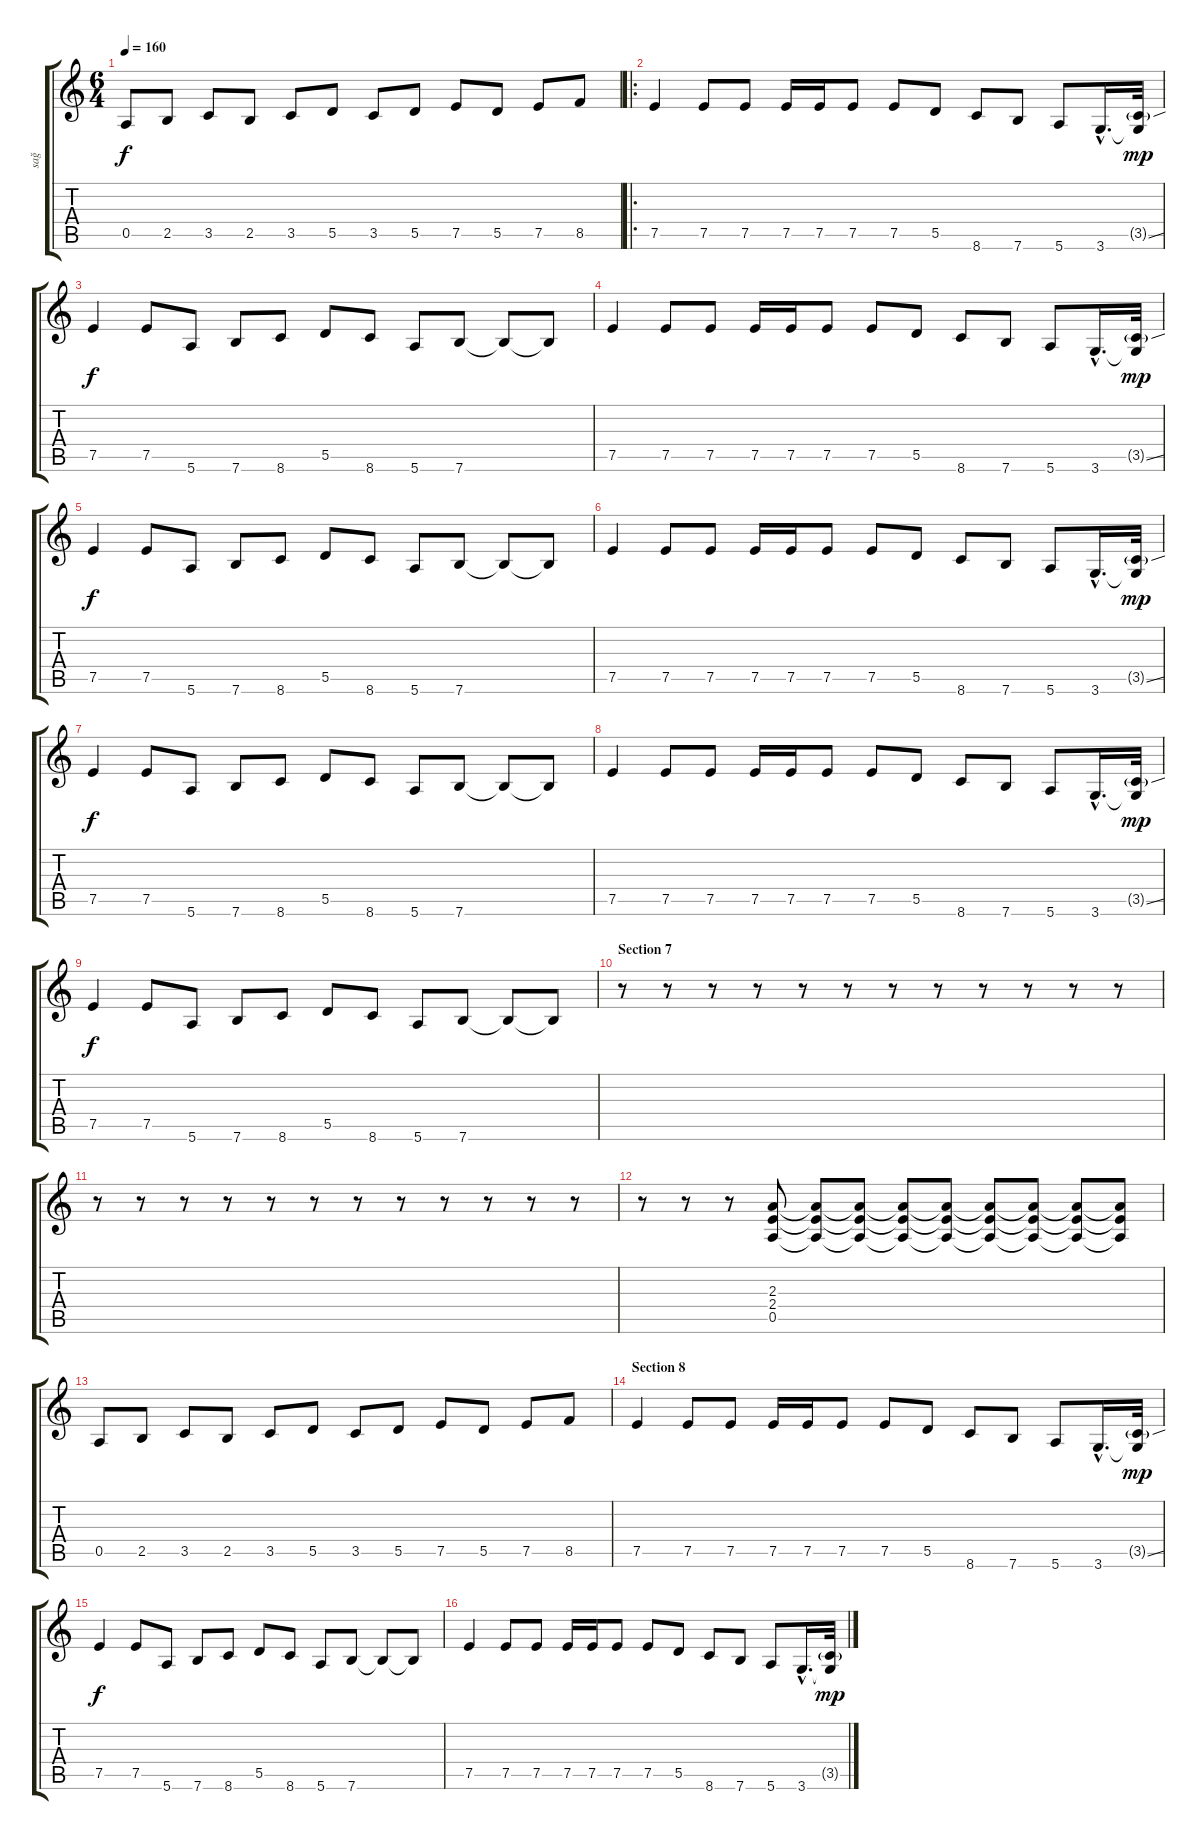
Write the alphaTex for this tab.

\track ("sağ" "sağ") {instrument overdrivenguitar}
\staff {score tabs}
\tuning (E4 B3 G3 D3 A2 E2) {hide}
\ts (6 4)
\tempo 160
\clef g2
\ks c
0.5.8{dy f} 2.5.8 3.5.8 2.5.8 3.5.8 5.5.8 3.5.8 5.5.8 7.5.8 5.5.8 7.5.8 8.5.8 |
\ro
7.5.4 7.5.8 7.5.8 7.5.16 7.5.16 7.5.8 7.5.8 5.5.8 8.6.8 7.6.8 5.6.8 3.6{hac}.16{d} (3.5{ss g} 3.6{t}).32{dy mp} |
7.5.4{dy f} 7.5.8 5.6.8 7.6.8 8.6.8 5.5.8 8.6.8 5.6.8 7.6.8 7.6{t}.8 7.6{t}.8 |
7.5.4 7.5.8 7.5.8 7.5.16 7.5.16 7.5.8 7.5.8 5.5.8 8.6.8 7.6.8 5.6.8 3.6{hac}.16{d} (3.5{ss g} 3.6{t}).32{dy mp} |
7.5.4{dy f} 7.5.8 5.6.8 7.6.8 8.6.8 5.5.8 8.6.8 5.6.8 7.6.8 7.6{t}.8 7.6{t}.8 |
7.5.4 7.5.8 7.5.8 7.5.16 7.5.16 7.5.8 7.5.8 5.5.8 8.6.8 7.6.8 5.6.8 3.6{hac}.16{d} (3.5{ss g} 3.6{t}).32{dy mp} |
7.5.4{dy f} 7.5.8 5.6.8 7.6.8 8.6.8 5.5.8 8.6.8 5.6.8 7.6.8 7.6{t}.8 7.6{t}.8 |
7.5.4 7.5.8 7.5.8 7.5.16 7.5.16 7.5.8 7.5.8 5.5.8 8.6.8 7.6.8 5.6.8 3.6{hac}.16{d} (3.5{ss g} 3.6{t}).32{dy mp} |
7.5.4{dy f} 7.5.8 5.6.8 7.6.8 8.6.8 5.5.8 8.6.8 5.6.8 7.6.8 7.6{t}.8 7.6{t}.8 |
\section ("" "Section 7")
r.8 r.8 r.8 r.8 r.8 r.8 r.8 r.8 r.8 r.8 r.8 r.8 |
r.8 r.8 r.8 r.8 r.8 r.8 r.8 r.8 r.8 r.8 r.8 r.8 |
r.8 r.8 r.8 (2.3 2.4 0.5).8 (2.3{t} 2.4{t} 0.5{t}).8 (2.3{t} 2.4{t} 0.5{t}).8 (2.3{t} 2.4{t} 0.5{t}).8 (2.3{t} 2.4{t} 0.5{t}).8 (2.3{t} 2.4{t} 0.5{t}).8 (2.3{t} 2.4{t} 0.5{t}).8 (2.3{t} 2.4{t} 0.5{t}).8 (2.3{t} 2.4{t} 0.5{t}).8 |
0.5.8 2.5.8 3.5.8 2.5.8 3.5.8 5.5.8 3.5.8 5.5.8 7.5.8 5.5.8 7.5.8 8.5.8 |
\section ("" "Section 8")
7.5.4 7.5.8 7.5.8 7.5.16 7.5.16 7.5.8 7.5.8 5.5.8 8.6.8 7.6.8 5.6.8 3.6{hac}.16{d} (3.5{ss g} 3.6{t}).32{dy mp} |
7.5.4{dy f} 7.5.8 5.6.8 7.6.8 8.6.8 5.5.8 8.6.8 5.6.8 7.6.8 7.6{t}.8 7.6{t}.8 |
7.5.4 7.5.8 7.5.8 7.5.16 7.5.16 7.5.8 7.5.8 5.5.8 8.6.8 7.6.8 5.6.8 3.6{hac}.16{d} (3.5{ss g} 3.6{t}).32{dy mp}
